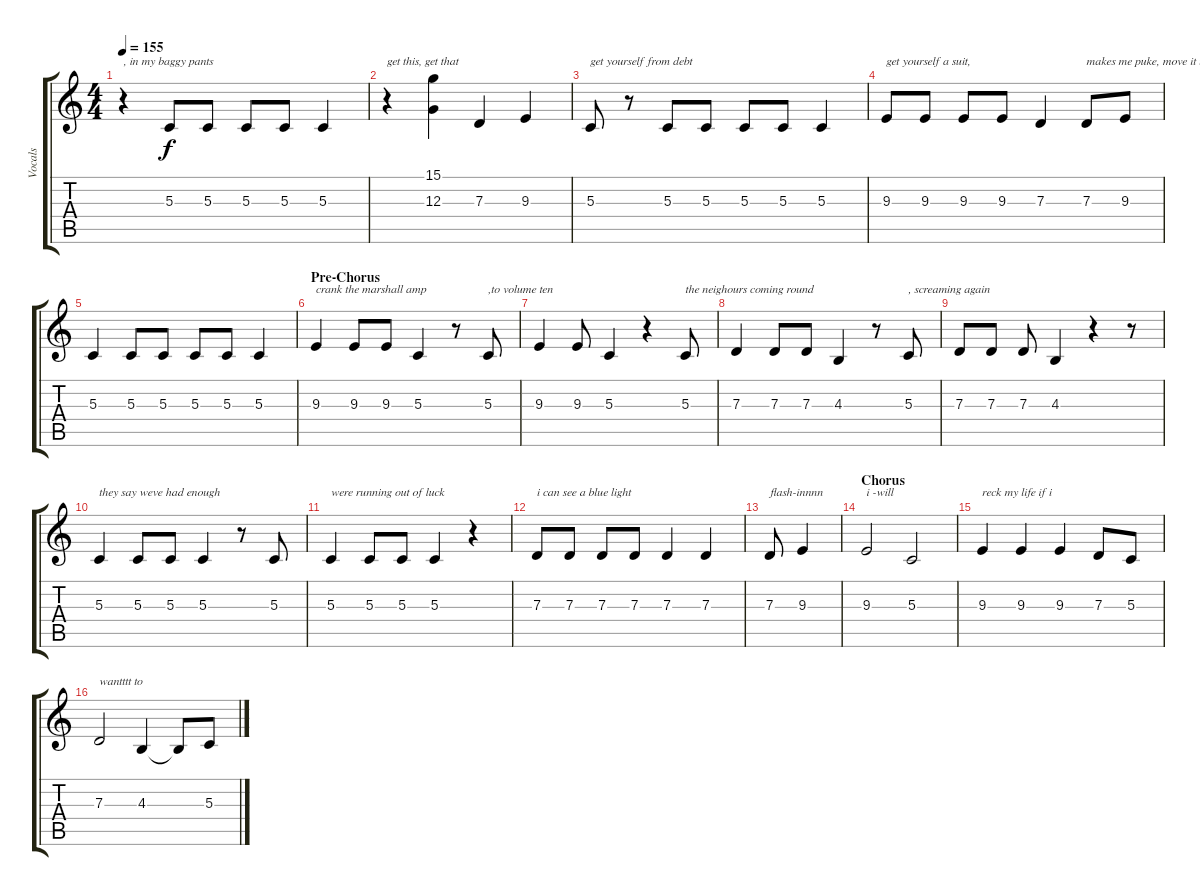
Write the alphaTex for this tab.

\track ("Vocals" "Vocals") {instrument synthbrass1}
\staff {score tabs}
\tuning (E4 B3 G3 D3 A2 E2) {hide}
\ts (4 4)
\tempo 155
\clef g2
\ks c
r.4{txt ", in my baggy pants" dy f} 5.3.8 5.3.8 5.3.8 5.3.8 5.3.4 |
r.4{txt "get this, get that"} (15.1 12.3).4 7.3.4 9.3.4 |
5.3.8{txt "get yourself from debt"} r.8 5.3.8 5.3.8 5.3.8 5.3.8 5.3.4 |
9.3.8{txt "get yourself a suit,"} 9.3.8 9.3.8 9.3.8 7.3.4 7.3.8{txt "makes me puke, move it up a fret"} 9.3.8 |
5.3.4 5.3.8 5.3.8 5.3.8 5.3.8 5.3.4 |
\section ("" "Pre-Chorus")
9.3.4{txt "crank the marshall amp"} 9.3.8 9.3.8 5.3.4 r.8 5.3.8{txt ",to volume ten"} |
9.3.4 9.3.8 5.3.4 r.4 5.3.8{txt "the neighours coming round"} |
7.3.4 7.3.8 7.3.8 4.3.4 r.8 5.3.8{txt ", screaming again"} |
7.3.8 7.3.8 7.3.8 4.3.4 r.4 r.8 |
5.3.4{txt "they say weve had enough"} 5.3.8 5.3.8 5.3.4 r.8 5.3.8 |
5.3.4{txt "were running out of luck"} 5.3.8 5.3.8 5.3.4 r.4 |
7.3.8{txt "i can see a blue light"} 7.3.8 7.3.8 7.3.8 7.3.4 7.3.4 |
7.3.8{txt "flash-innnn"} 9.3.4 |
\section ("" "Chorus")
9.3.2{txt "i -will"} 5.3.2 |
9.3.4{txt "reck my life if i "} 9.3.4 9.3.4 7.3.8 5.3.8 |
7.3.2{txt "wantttt to"} 4.3.4 4.3{t}.8 5.3.8
